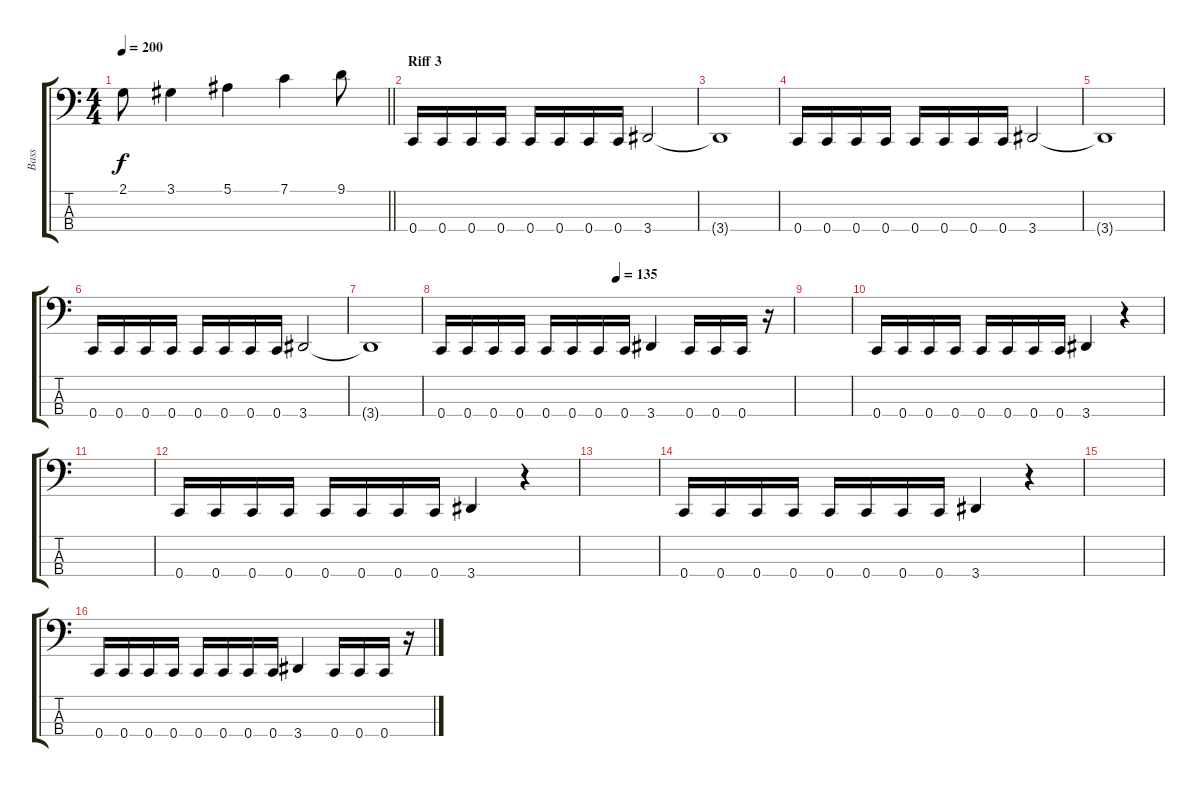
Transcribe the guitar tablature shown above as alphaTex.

\track ("Bass" "Bass") {instrument electricbassfinger}
\staff {score tabs}
\tuning (F2 C2 G1 C1) {hide}
\ts (4 4)
\tempo 200
\clef f4
\barLineRight lightlight
\ks c
2.1{t}.8{dy f} 3.1.4 5.1.4 7.1.4 9.1.8 |
\section ("" "Riff 3")
0.4.16 0.4.16 0.4.16 0.4.16 0.4.16 0.4.16 0.4.16 0.4.16 3.4.2 |
3.4{t}.1 |
0.4.16 0.4.16 0.4.16 0.4.16 0.4.16 0.4.16 0.4.16 0.4.16 3.4.2 |
3.4{t}.1 |
0.4.16 0.4.16 0.4.16 0.4.16 0.4.16 0.4.16 0.4.16 0.4.16 3.4.2 |
3.4{t}.1 |
\tempo (135 0.5)
0.4.16 0.4.16 0.4.16 0.4.16 0.4.16 0.4.16 0.4.16 0.4.16 3.4.4 0.4.16 0.4.16 0.4.16 r.16 |
|
0.4.16 0.4.16 0.4.16 0.4.16 0.4.16 0.4.16 0.4.16 0.4.16 3.4.4 r.4 |
|
0.4.16 0.4.16 0.4.16 0.4.16 0.4.16 0.4.16 0.4.16 0.4.16 3.4.4 r.4 |
|
0.4.16 0.4.16 0.4.16 0.4.16 0.4.16 0.4.16 0.4.16 0.4.16 3.4.4 r.4 |
|
0.4.16 0.4.16 0.4.16 0.4.16 0.4.16 0.4.16 0.4.16 0.4.16 3.4.4 0.4.16 0.4.16 0.4.16 r.16
